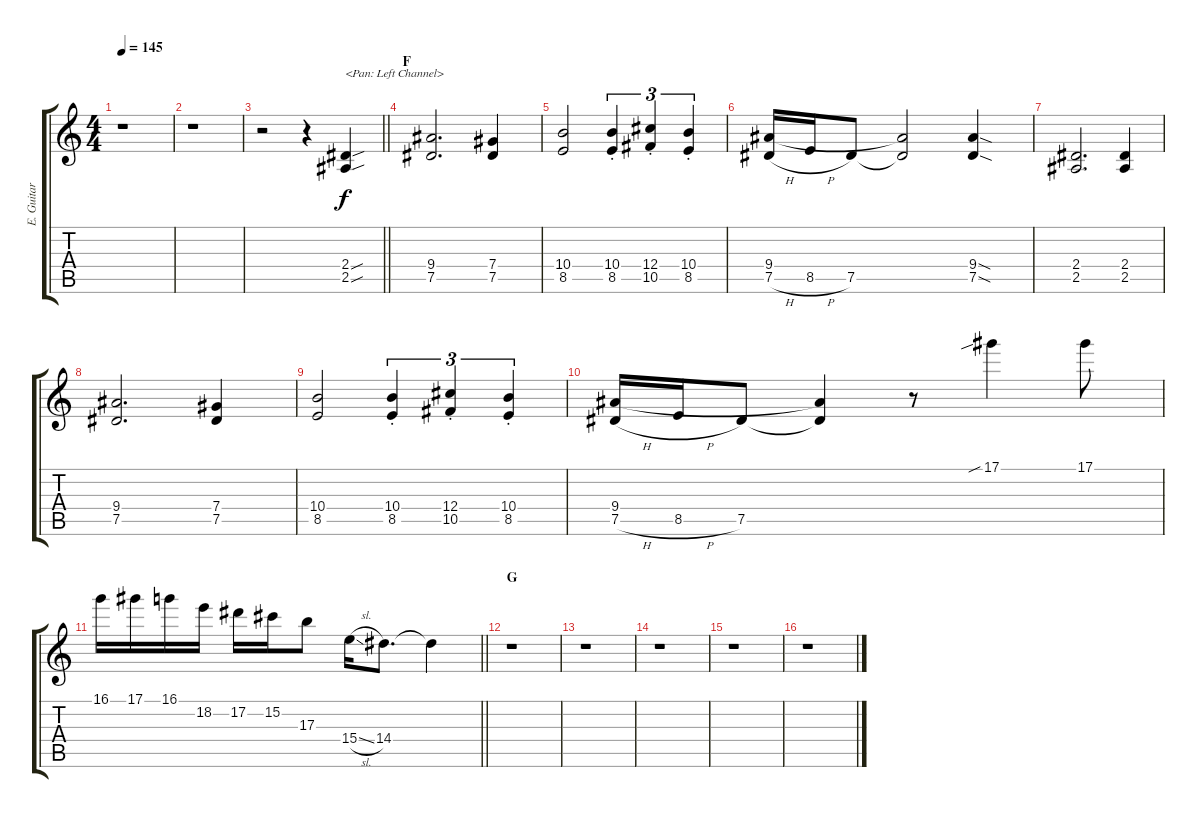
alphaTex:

\track ("E. Guitar IV" "E. Guitar ") {instrument overdrivenguitar}
\staff {score tabs}
\tuning (Eb4 Bb3 Gb3 Db3 Ab2 Eb2) {hide}
\ts (4 4)
\tempo 145
\clef g2
\ks c
r.1{dy ff} |
r.1 |
\barLineRight lightlight
r.2 r.4 (2.4{sou} 2.5{sou}).4{txt "<Pan: Left Channel>" dy f balance 1} |
\section ("" "F")
(9.4 7.5).2{d} (7.4 7.5).4 |
(10.4 8.5).2 (10.4{st} 8.5{st}).4{tu (3 2)} (12.4{st} 10.5{st}).4{tu (3 2)} (10.4{st} 8.5{st}).4{tu (3 2)} |
(9.4 7.5{h}).16 8.5{h}.16 7.5.8 (9.4{t} 7.5{t}).2 (9.4{sod} 7.5{sod}).4 |
(2.4 2.5).2{d} (2.4 2.5).4 |
(9.4 7.5).2{d} (7.4 7.5).4 |
(10.4 8.5).2 (10.4{st} 8.5{st}).4{tu (3 2)} (12.4{st} 10.5{st}).4{tu (3 2)} (10.4{st} 8.5{st}).4{tu (3 2)} |
(9.4 7.5{h}).16 8.5{h}.16 7.5.8 (9.4{t} 7.5{t}).4 r.8 17.1{sib}.4 17.1.8 |
\barLineRight lightlight
16.1.16 17.1.16 16.1.16 18.2.16 17.2.16 15.2.16 17.3.8 15.4{sl}.16 14.4.8{d} 14.4{t}.4 |
\section ("" "G")
r.1 |
r.1 |
r.1 |
r.1 |
r.1
